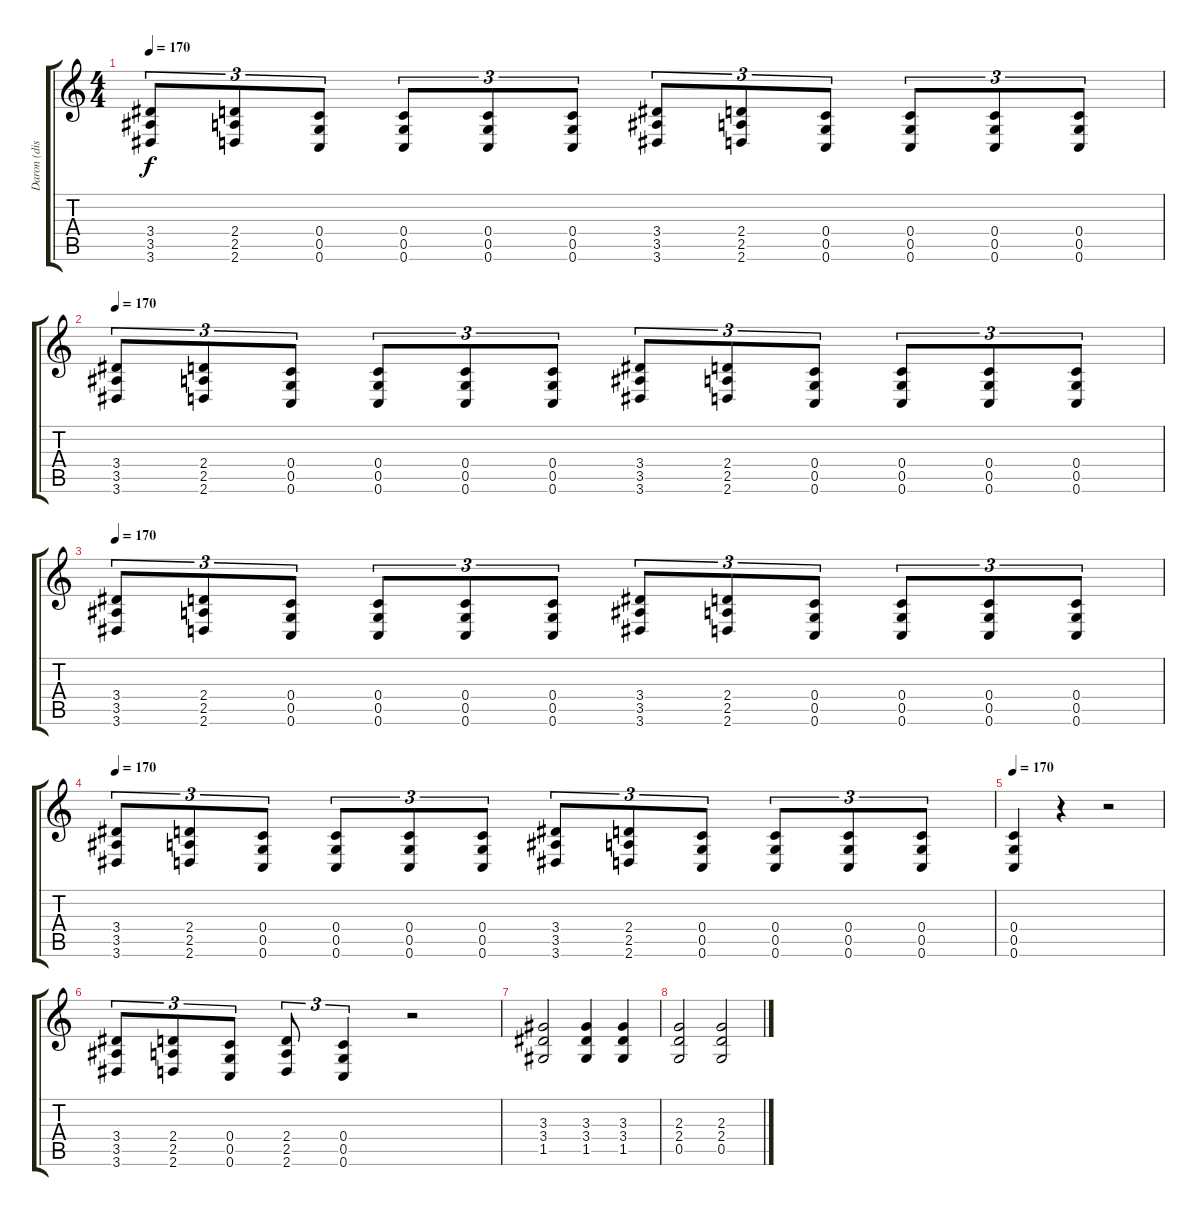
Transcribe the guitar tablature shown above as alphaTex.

\track ("Daron (disto)" "Daron (dis") {instrument overdrivenguitar}
\staff {score tabs}
\tuning (D4 A3 F3 C3 G2 C2) {hide}
\ts (4 4)
\tempo 170
\clef g2
\ks c
(3.4 3.5 3.6).8{tu (3 2) dy f} (2.4 2.5 2.6).8{tu (3 2)} (0.4 0.5 0.6).8{tu (3 2)} (0.4 0.5 0.6).8{tu (3 2)} (0.4 0.5 0.6).8{tu (3 2)} (0.4 0.5 0.6).8{tu (3 2)} (3.4 3.5 3.6).8{tu (3 2)} (2.4 2.5 2.6).8{tu (3 2)} (0.4 0.5 0.6).8{tu (3 2)} (0.4 0.5 0.6).8{tu (3 2)} (0.4 0.5 0.6).8{tu (3 2)} (0.4 0.5 0.6).8{tu (3 2)} |
\tempo 170
(3.4 3.5 3.6).8{tu (3 2)} (2.4 2.5 2.6).8{tu (3 2)} (0.4 0.5 0.6).8{tu (3 2)} (0.4 0.5 0.6).8{tu (3 2)} (0.4 0.5 0.6).8{tu (3 2)} (0.4 0.5 0.6).8{tu (3 2)} (3.4 3.5 3.6).8{tu (3 2)} (2.4 2.5 2.6).8{tu (3 2)} (0.4 0.5 0.6).8{tu (3 2)} (0.4 0.5 0.6).8{tu (3 2)} (0.4 0.5 0.6).8{tu (3 2)} (0.4 0.5 0.6).8{tu (3 2)} |
\tempo 170
(3.4 3.5 3.6).8{tu (3 2)} (2.4 2.5 2.6).8{tu (3 2)} (0.4 0.5 0.6).8{tu (3 2)} (0.4 0.5 0.6).8{tu (3 2)} (0.4 0.5 0.6).8{tu (3 2)} (0.4 0.5 0.6).8{tu (3 2)} (3.4 3.5 3.6).8{tu (3 2)} (2.4 2.5 2.6).8{tu (3 2)} (0.4 0.5 0.6).8{tu (3 2)} (0.4 0.5 0.6).8{tu (3 2)} (0.4 0.5 0.6).8{tu (3 2)} (0.4 0.5 0.6).8{tu (3 2)} |
\tempo 170
(3.4 3.5 3.6).8{tu (3 2)} (2.4 2.5 2.6).8{tu (3 2)} (0.4 0.5 0.6).8{tu (3 2)} (0.4 0.5 0.6).8{tu (3 2)} (0.4 0.5 0.6).8{tu (3 2)} (0.4 0.5 0.6).8{tu (3 2)} (3.4 3.5 3.6).8{tu (3 2)} (2.4 2.5 2.6).8{tu (3 2)} (0.4 0.5 0.6).8{tu (3 2)} (0.4 0.5 0.6).8{tu (3 2)} (0.4 0.5 0.6).8{tu (3 2)} (0.4 0.5 0.6).8{tu (3 2)} |
\tempo 170
(0.4 0.5 0.6).4 r.4 r.2 |
(3.4 3.5 3.6).8{tu (3 2)} (2.4 2.5 2.6).8{tu (3 2)} (0.4 0.5 0.6).8{tu (3 2)} (2.4 2.5 2.6).8{tu (3 2)} (0.4 0.5 0.6).4{tu (3 2)} r.2 |
(3.3 3.4 1.5).2 (3.3 3.4 1.5).4 (3.3 3.4 1.5).4 |
(2.3 2.4 0.5).2 (2.3 2.4 0.5).2
